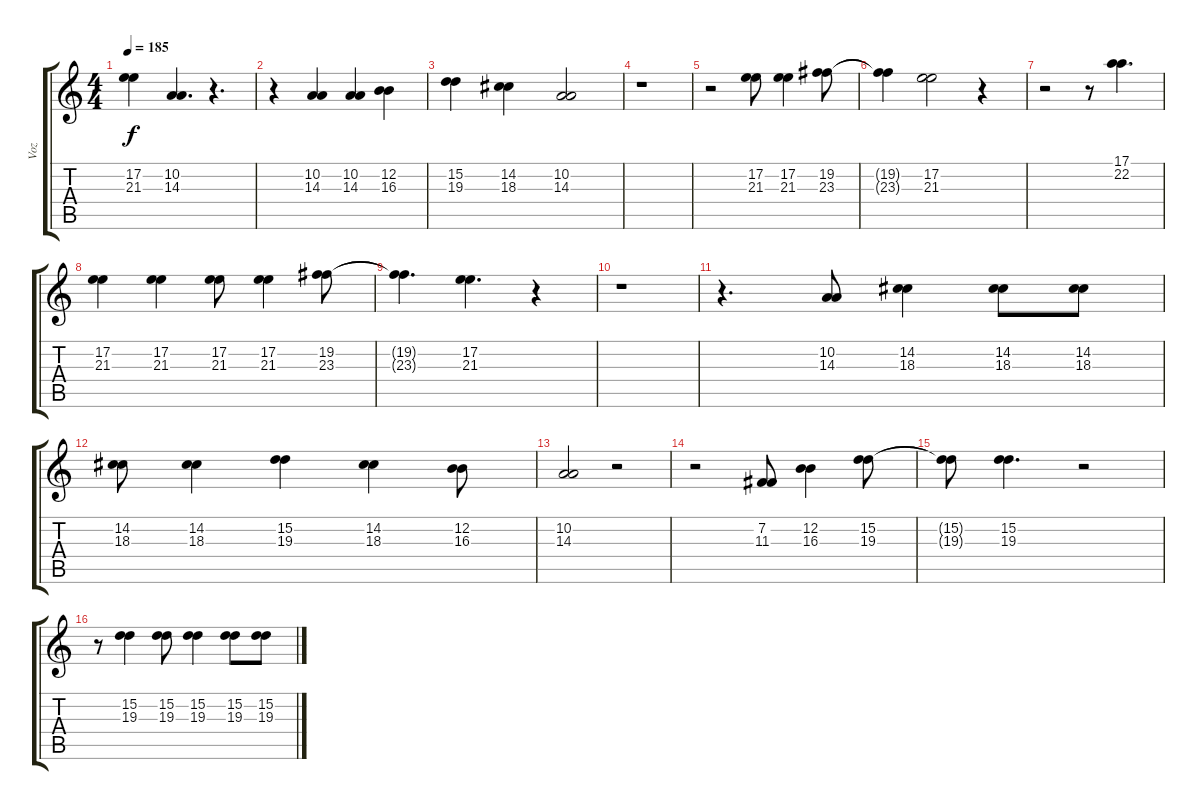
\track ("Voz" "Voz") {instrument synthbrass1}
\staff {score tabs}
\tuning (E4 B3 G3 D3 A2 E2) {hide}
\ts (4 4)
\tempo 185
\clef g2
\ks c
(17.2{t} 21.3{t}).4{dy f} (10.2 14.3).4{d} r.4{d} |
r.4 (10.2 14.3).4 (10.2 14.3).4 (12.2 16.3).4 |
(15.2 19.3).4 (14.2 18.3).4 (10.2 14.3).2 |
r.1 |
r.2 (17.2 21.3).8 (17.2 21.3).4 (19.2 23.3).8 |
(19.2{t} 23.3{t}).4 (17.2 21.3).2 r.4 |
r.2 r.8 (17.1 22.2).4{d} |
(17.2 21.3).4 (17.2 21.3).4 (17.2 21.3).8 (17.2 21.3).4 (19.2 23.3).8 |
(19.2{t} 23.3{t}).4{d} (17.2 21.3).4{d} r.4 |
r.1 |
r.4{d} (10.2 14.3).8 (14.2 18.3).4 (14.2 18.3).8 (14.2 18.3).8 |
(14.2 18.3).8 (14.2 18.3).4 (15.2 19.3).4 (14.2 18.3).4 (12.2 16.3).8 |
(10.2 14.3).2 r.2 |
r.2 (7.2 11.3).8 (12.2 16.3).4 (15.2 19.3).8 |
(15.2{t} 19.3{t}).8 (15.2 19.3).4{d} r.2 |
r.8 (15.2 19.3).4 (15.2 19.3).8 (15.2 19.3).4 (15.2 19.3).8 (15.2 19.3).8
